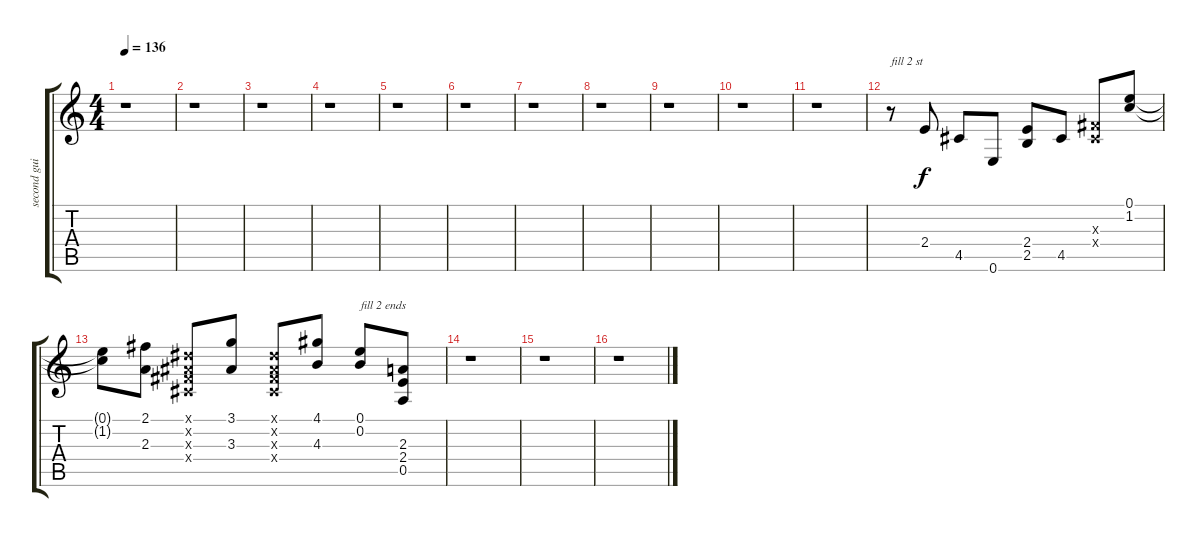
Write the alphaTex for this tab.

\track ("second guitar1-27" "second gui") {instrument electricguitarclean}
\staff {score tabs}
\tuning (E4 B3 G3 D3 A2 E2) {hide}
\ts (4 4)
\tempo 136
\clef g2
\ks c
r.1{dy f instrument electricguitarclean} |
r.1 |
r.1 |
r.1 |
r.1 |
r.1 |
r.1 |
r.1 |
r.1 |
r.1 |
r.1 |
r.8{txt "fill 2 st"} 2.4.8 4.5.8 0.6.8 (2.4 2.5).8 4.5.8 (-1.3{x} -1.4{x}).8 (0.1 1.2).8 |
(0.1{t} 1.2{t}).8 (2.1 2.3).8 (-1.1{x} -1.2{x} -1.3{x} -1.4{x}).8 (3.1 3.3).8 (-1.1{x} -1.2{x} -1.3{x} -1.4{x}).8 (4.1 4.3).8 (0.1 0.2).8{txt "fill 2 ends"} (2.3 2.4 0.5).8 |
r.1 |
r.1 |
r.1
